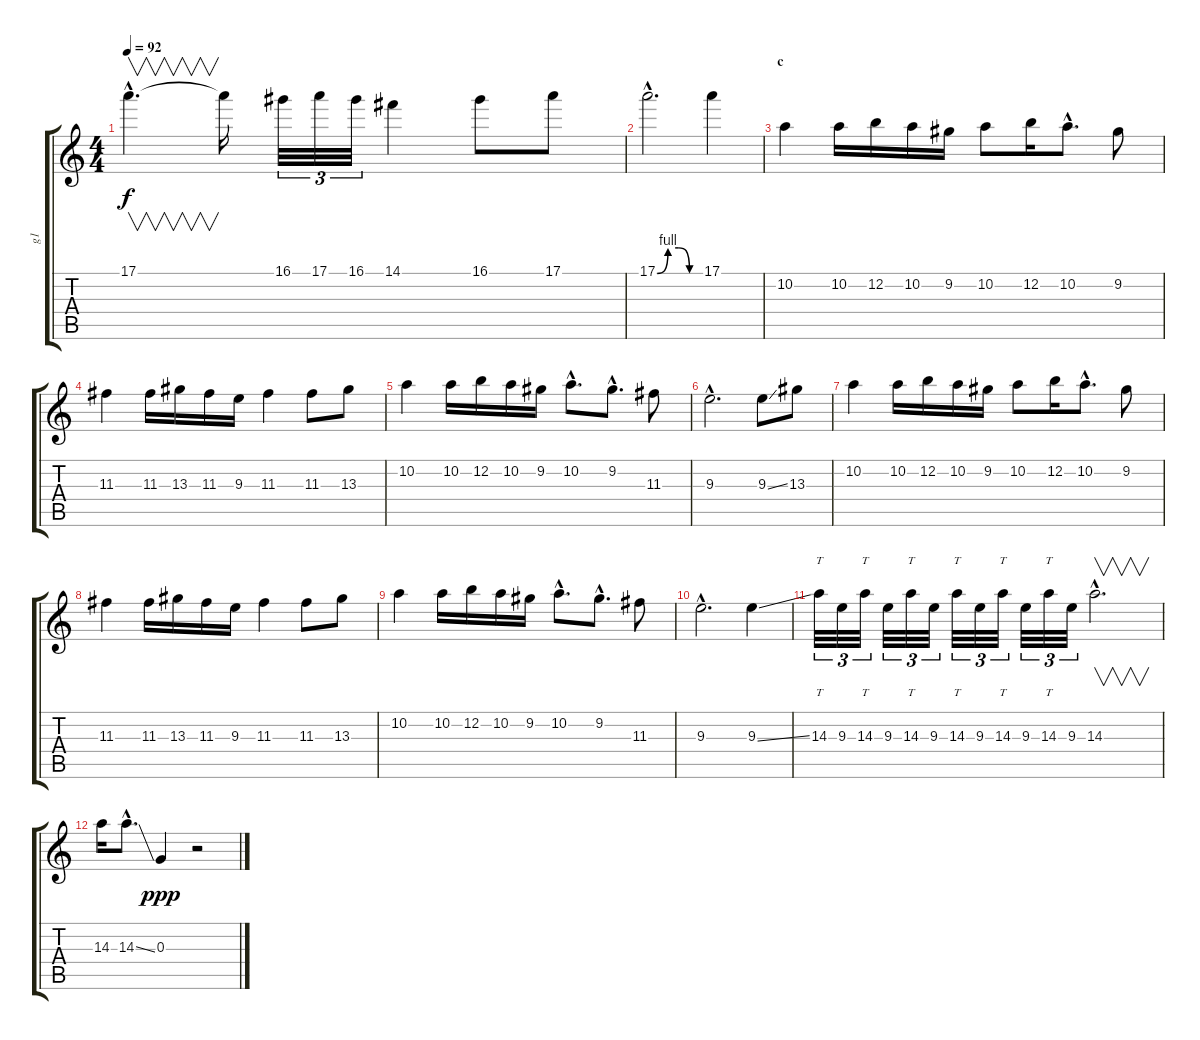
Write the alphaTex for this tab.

\track ("g1" "g1") {instrument overdrivenguitar}
\staff {score tabs}
\tuning (E4 B3 G3 D3 A2 E2) {hide}
\ts (4 4)
\tempo 92
\clef g2
\ks c
17.1{hac}.4{v d dy f} 17.1{t}.16 16.1.32{tu (3 2)} 17.1.32{tu (3 2)} 16.1.32{tu (3 2)} 14.1.4 16.1.8 17.1.8 |
17.1{be (custom 0 0 15 4 30 4 45 0 60 0) hac}.2{d} 17.1.4 |
\section ("" "c")
10.2.4 10.2.16 12.2.16 10.2.16 9.2.16 10.2.8 12.2.16 10.2{hac}.8{d} 9.2.8 |
11.3.4 11.3.16 13.3.16 11.3.16 9.3.16 11.3.4 11.3.8 13.3.8 |
10.2.4 10.2.16 12.2.16 10.2.16 9.2.16 10.2{hac}.8{d} 9.2{hac}.8{d} 11.3.8 |
9.3{hac}.2{d} 9.3{ss}.8 13.3.8 |
10.2.4 10.2.16 12.2.16 10.2.16 9.2.16 10.2.8 12.2.16 10.2{hac}.8{d} 9.2.8 |
11.3.4 11.3.16 13.3.16 11.3.16 9.3.16 11.3.4 11.3.8 13.3.8 |
10.2.4 10.2.16 12.2.16 10.2.16 9.2.16 10.2{hac}.8{d} 9.2{hac}.8{d} 11.3.8 |
9.3{hac}.2{d} 9.3{ss}.4 |
14.3.32{tt tu (3 2)} 9.3.32{tu (3 2)} 14.3.32{tt tu (3 2)} 9.3.32{tu (3 2)} 14.3.32{tt tu (3 2)} 9.3.32{tu (3 2)} 14.3.32{tt tu (3 2)} 9.3.32{tu (3 2)} 14.3.32{tt tu (3 2)} 9.3.32{tu (3 2)} 14.3.32{tt tu (3 2)} 9.3.32{tu (3 2)} 14.3{hac}.2{v d} |
14.3.16 14.3{ss hac}.8{d} 0.3.4{dy ppp} r.2
